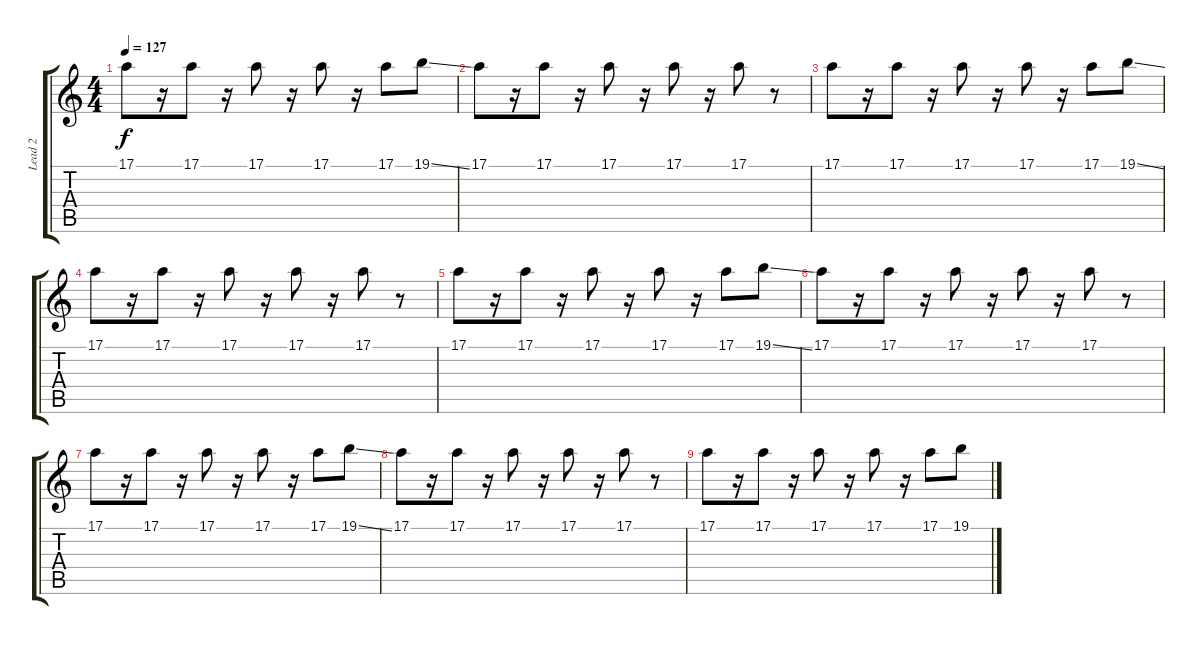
\track ("Lead 2" "Lead 2") {instrument lead2sawtooth}
\staff {score tabs}
\tuning (E4 B3 G3 D3 A2 E2) {hide}
\ts (4 4)
\tempo 127
\clef g2
\ks c
17.1.8{dy f} r.16 17.1.8 r.16 17.1.8 r.16 17.1.8 r.16 17.1.8 19.1{ss}.8 |
17.1.8 r.16 17.1.8 r.16 17.1.8 r.16 17.1.8 r.16 17.1.8 r.8 |
17.1.8 r.16 17.1.8 r.16 17.1.8 r.16 17.1.8 r.16 17.1.8 19.1{ss}.8 |
17.1.8 r.16 17.1.8 r.16 17.1.8 r.16 17.1.8 r.16 17.1.8 r.8 |
17.1.8 r.16 17.1.8 r.16 17.1.8 r.16 17.1.8 r.16 17.1.8 19.1{ss}.8 |
17.1.8 r.16 17.1.8 r.16 17.1.8 r.16 17.1.8 r.16 17.1.8 r.8 |
17.1.8 r.16 17.1.8 r.16 17.1.8 r.16 17.1.8 r.16 17.1.8 19.1{ss}.8 |
17.1.8 r.16 17.1.8 r.16 17.1.8 r.16 17.1.8 r.16 17.1.8 r.8 |
17.1.8 r.16 17.1.8 r.16 17.1.8 r.16 17.1.8 r.16 17.1.8 19.1.8
